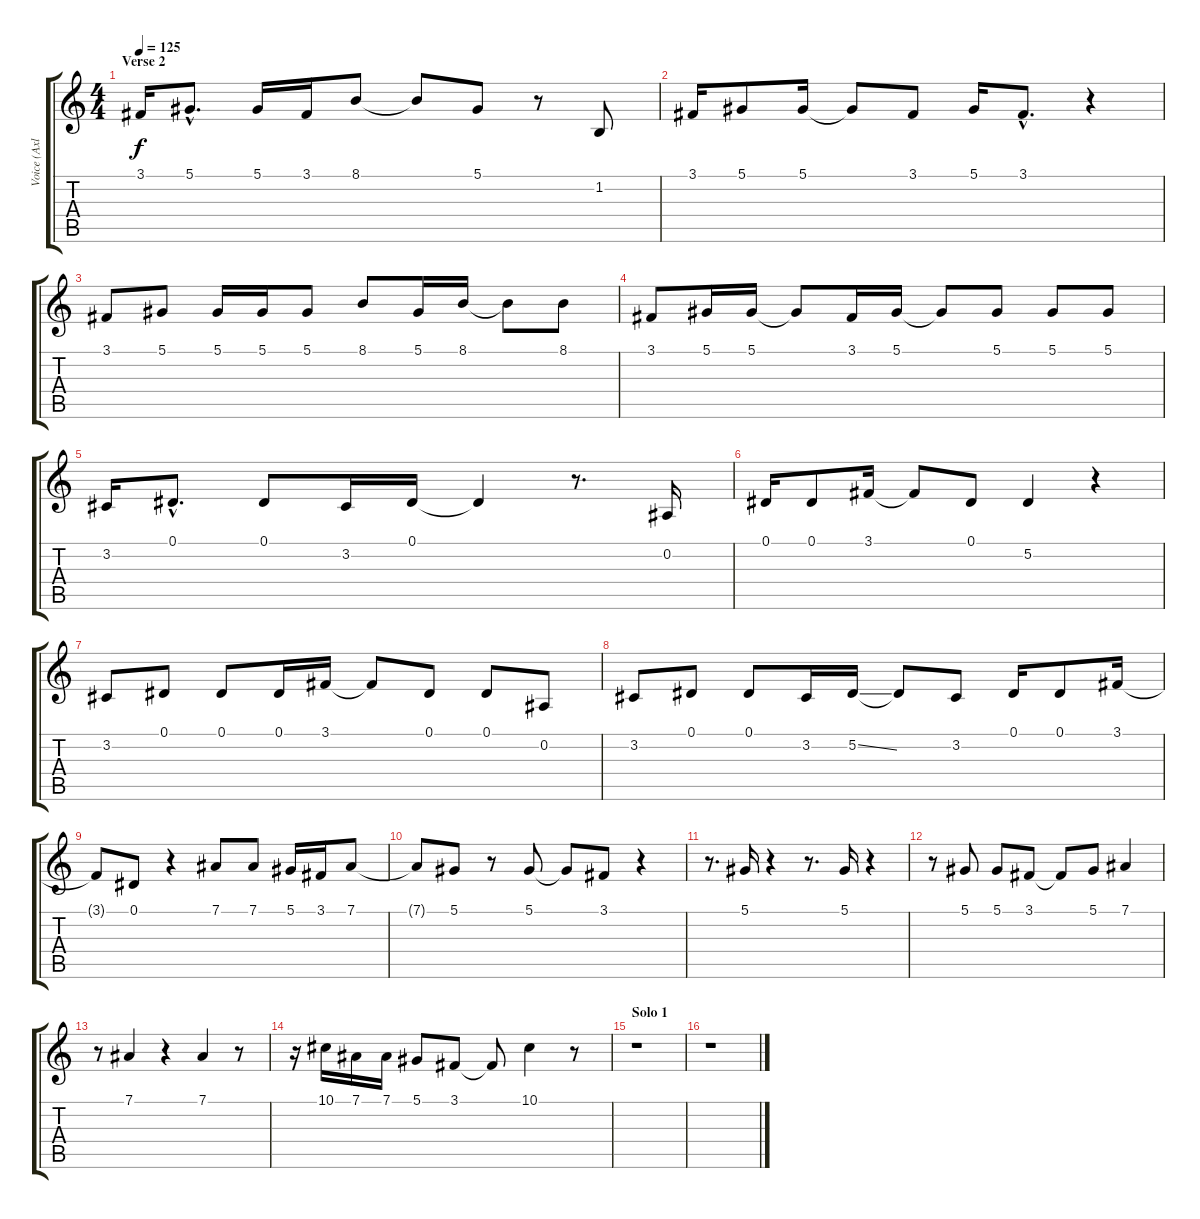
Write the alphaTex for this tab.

\track ("Voice (Axl)" "Voice (Axl") {instrument choiraahs}
\staff {score tabs}
\tuning (Eb4 Bb3 Gb3 Db3 Ab2 Eb2) {hide}
\ts (4 4)
\section ("" "Verse 2")
\tempo 125
\clef g2
\ks c
3.1.16{dy f} 5.1{hac}.8{d} 5.1.16 3.1.16 8.1.8 8.1{t}.8 5.1.8 r.8 1.2.8 |
3.1.16 5.1.8 5.1.16 5.1{t}.8 3.1.8 5.1.16 3.1{hac}.8{d} r.4 |
3.1.8 5.1.8 5.1.16 5.1.16 5.1.8 8.1.8 5.1.16 8.1.16 8.1{t}.8 8.1.8 |
3.1.8 5.1.16 5.1.16 5.1{t}.8 3.1.16 5.1.16 5.1{t}.8 5.1.8 5.1.8 5.1.8 |
3.2.16 0.1{hac}.8{d} 0.1.8 3.2.16 0.1.16 0.1{t}.4 r.8{d} 0.2.16 |
0.1.16 0.1.8 3.1.16 3.1{t}.8 0.1.8 5.2.4 r.4 |
3.2.8 0.1.8 0.1.8 0.1.16 3.1.16 3.1{t}.8 0.1.8 0.1.8 0.2.8 |
3.2.8 0.1.8 0.1.8 3.2.16 5.2{ss}.16 5.2{t}.8 3.2.8 0.1.16 0.1.8 3.1.16 |
3.1{t}.8 0.1.8 r.4 7.1.8 7.1.8 5.1.16 3.1.16 7.1.8 |
7.1{t}.8 5.1.8 r.8 5.1.8 5.1{t}.8 3.1.8 r.4 |
r.8{d} 5.1.16 r.4 r.8{d} 5.1.16 r.4 |
r.8 5.1.8 5.1.8 3.1.8 3.1{t}.8 5.1.8 7.1.4 |
r.8 7.1.4 r.4 7.1.4 r.8 |
r.16 10.1.16 7.1.16 7.1.16 5.1.8 3.1.8 3.1{t}.8 10.1.4 r.8 |
\section ("" "Solo 1")
r.1 |
r.1
